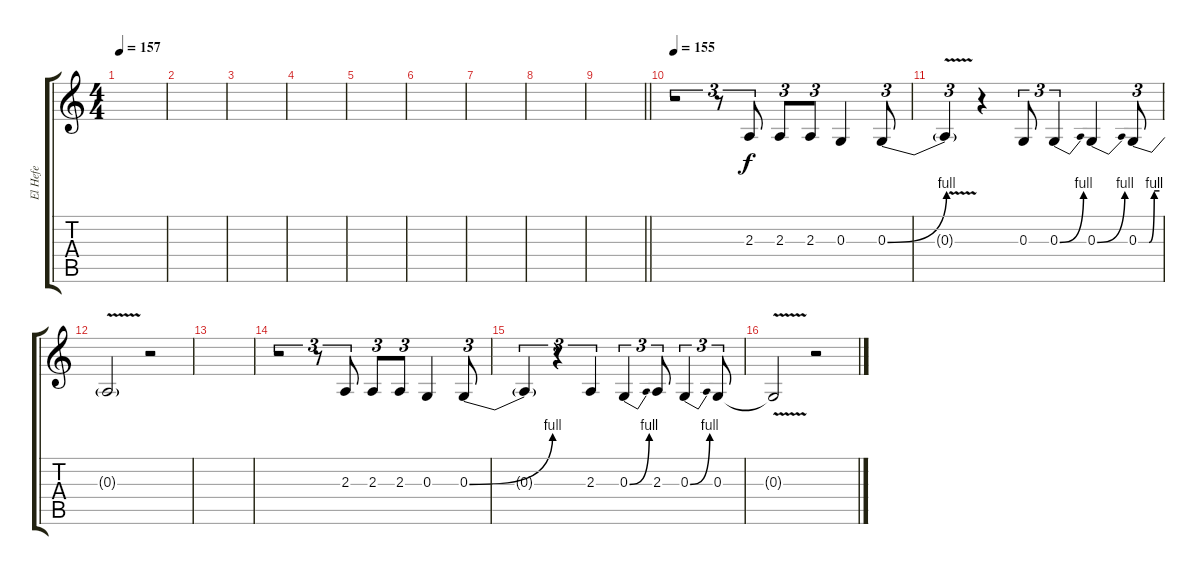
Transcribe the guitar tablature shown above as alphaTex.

\track ("El Hefe" "El Hefe") {instrument tuba}
\staff {score tabs}
\tuning (E4 B3 G3 D3 A2 E2) {hide}
\ts (4 4)
\tempo 157
\clef g2
\ks c
|
|
|
|
|
|
|
|
\barLineRight lightlight
|
\section ("" "")
\tempo 155
r.2{tu (3 2)} r.8{tu (3 2)} 2.3.8{tu (3 2)} 2.3.8{tu (3 2)} 2.3.8{tu (3 2)} 0.3.4 0.3{be (bend 0 0 60 4)}.8{tu (3 2)} |
0.3{v t}.4{tu (3 2)} r.4 0.3.8{tu (3 2)} 0.3{be (bend 0 0 60 4)}.4{tu (3 2)} 0.3{be (bend 0 0 60 4)}.4 0.3{be (custom 0 0 30 0 45 4 60 4)}.8{tu (3 2)} |
0.3{v t}.2 r.2 |
|
r.2{tu (3 2)} r.8{tu (3 2)} 2.3.8{tu (3 2)} 2.3.8{tu (3 2)} 2.3.8{tu (3 2)} 0.3.4 0.3{be (bend 0 0 60 4)}.8{tu (3 2)} |
0.3{t}.4{tu (3 2)} r.4{tu (3 2)} 2.3.4{tu (3 2)} 0.3{be (bend 0 0 60 4)}.4{tu (3 2)} 2.3.8{tu (3 2)} 0.3{be (bend 0 0 60 4)}.4{tu (3 2)} 0.3.8{tu (3 2)} |
0.3{v t}.2 r.2
